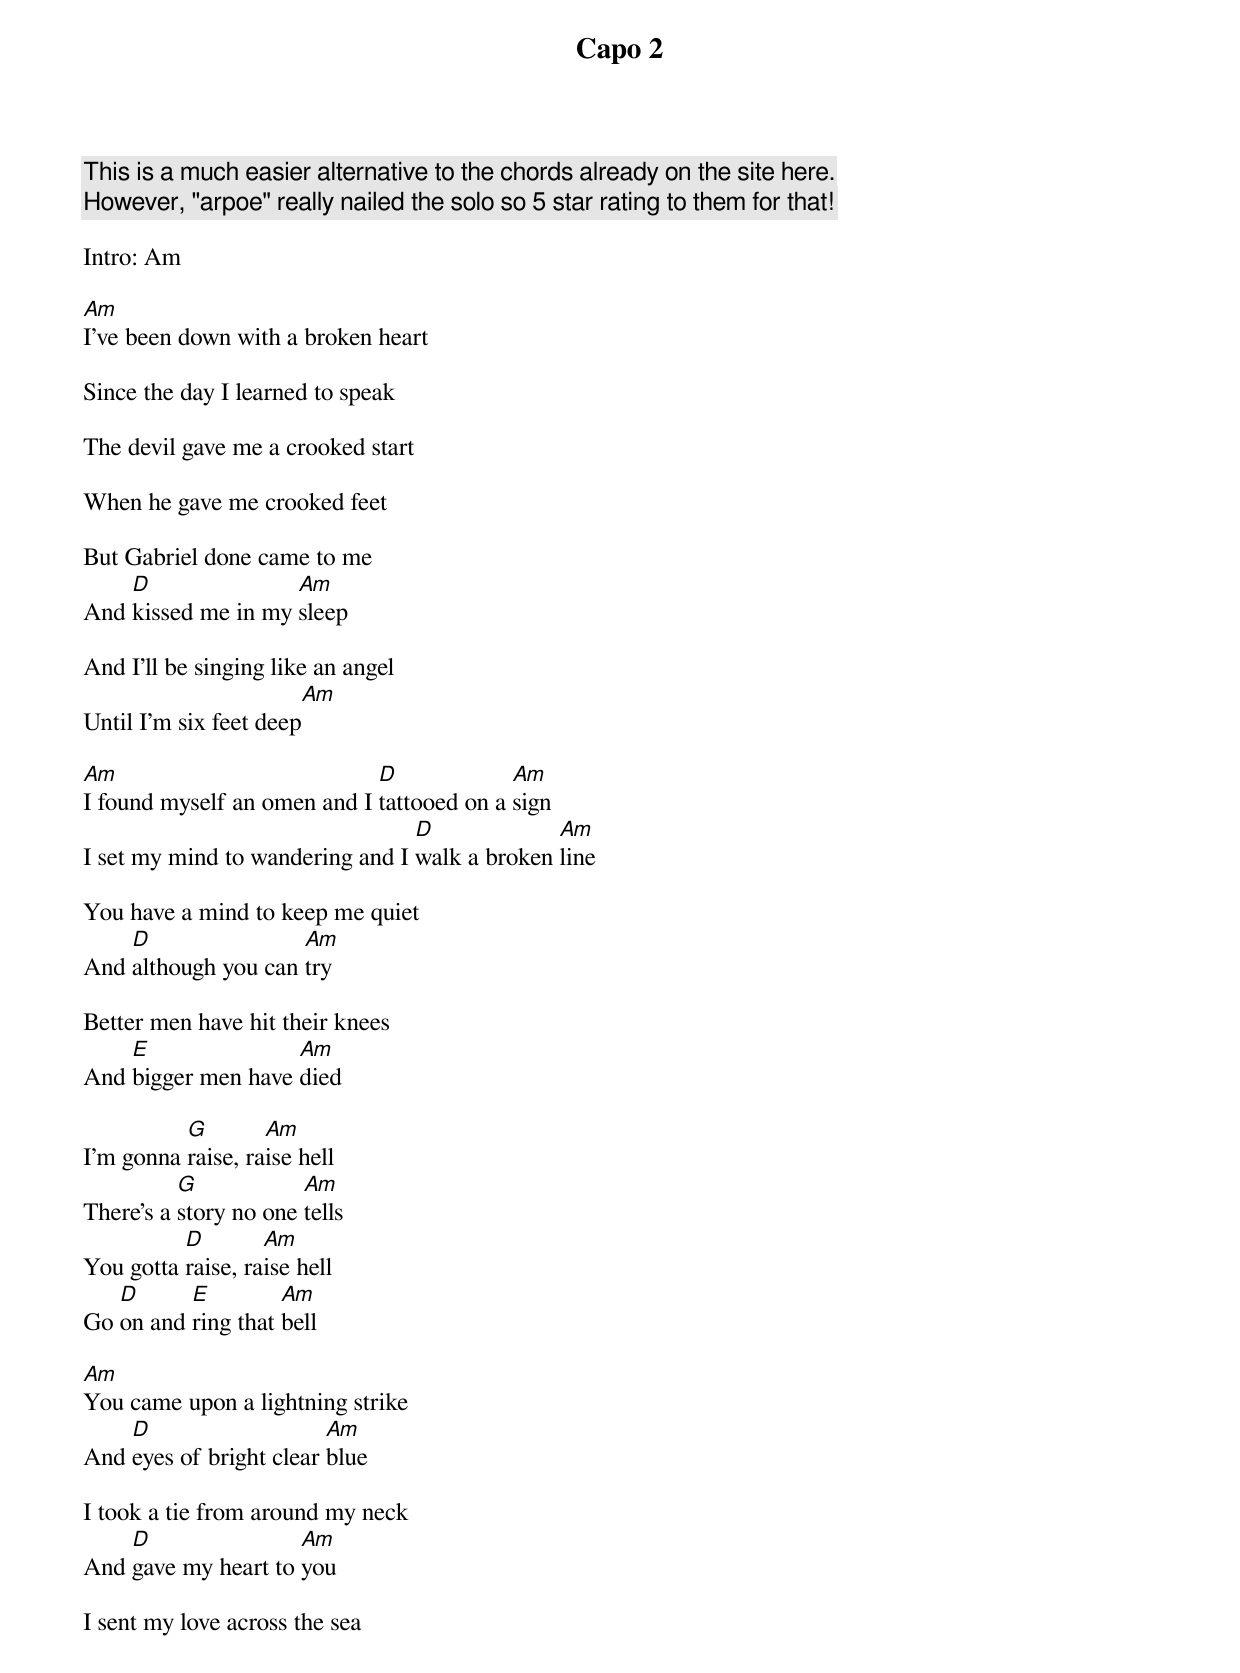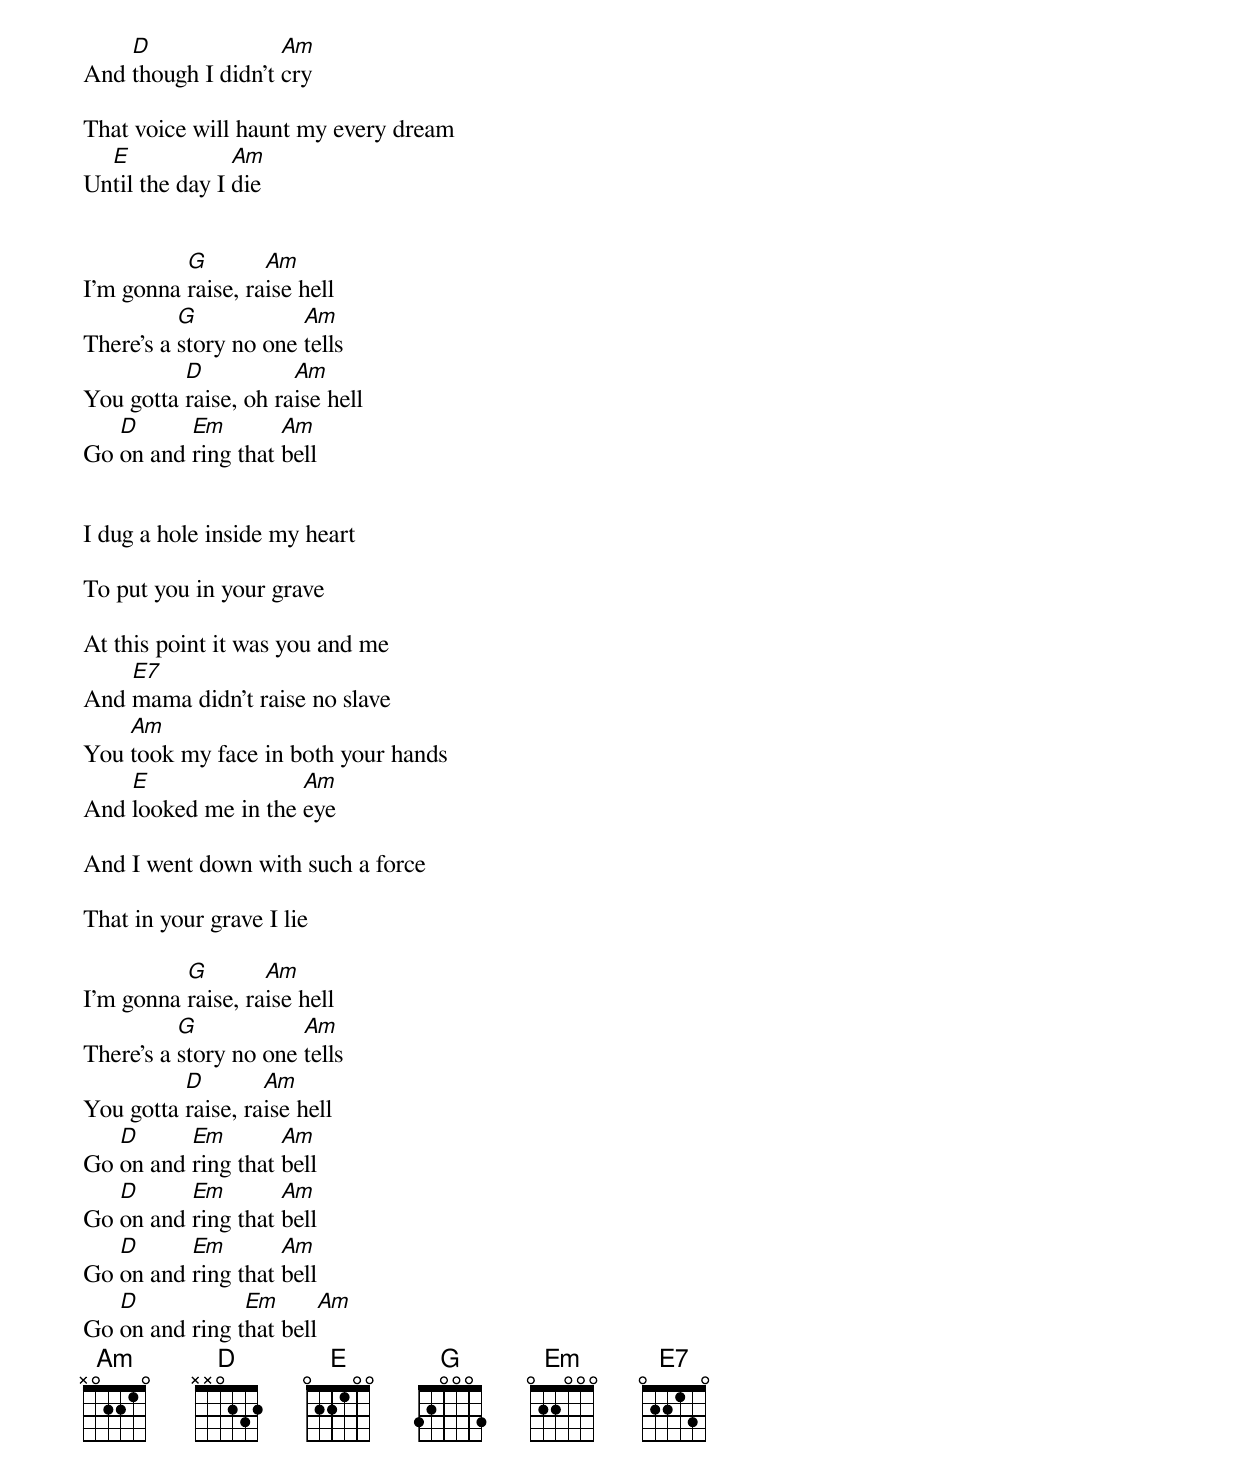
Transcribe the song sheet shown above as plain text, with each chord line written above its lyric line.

Capo 2

This is a much easier alternative to the chords already on the site here.
However, "arpoe" really nailed the solo so 5 star rating to them for that!

Intro: Am

Am
I've been down with a broken heart

Since the day I learned to speak

The devil gave me a crooked start

When he gave me crooked feet

But Gabriel done came to me
    D               Am
And kissed me in my sleep

And I'll be singing like an angel
                       Am
Until I'm six feet deep

Am                           D             Am
I found myself an omen and I tattooed on a sign
                                 D             Am
I set my mind to wandering and I walk a broken line

You have a mind to keep me quiet
    D                Am
And although you can try

Better men have hit their knees
    E               Am
And bigger men have died

          G        Am
I'm gonna raise, raise hell
          G            Am
There's a story no one tells
          D        Am
You gotta raise, raise hell
   D      E         Am
Go on and ring that bell

Am
You came upon a lightning strike
    D                    Am
And eyes of bright clear blue

I took a tie from around my neck
    D                Am
And gave my heart to you

I sent my love across the sea
    D               Am
And though I didn't cry

That voice will haunt my every dream
  E             Am
Until the day I die


          G        Am
I'm gonna raise, raise hell
          G            Am
There's a story no one tells
          D           Am
You gotta raise, oh raise hell
   D      Em        Am
Go on and ring that bell


I dug a hole inside my heart

To put you in your grave

At this point it was you and me
    E7
And mama didn't raise no slave
    Am
You took my face in both your hands
    E                Am
And looked me in the eye

And I went down with such a force

That in your grave I lie

          G        Am
I'm gonna raise, raise hell
          G            Am
There's a story no one tells
          D        Am
You gotta raise, raise hell
   D      Em        Am
Go on and ring that bell
   D      Em        Am
Go on and ring that bell
   D      Em        Am
Go on and ring that bell
   D            Em      Am
Go on and ring that bell
